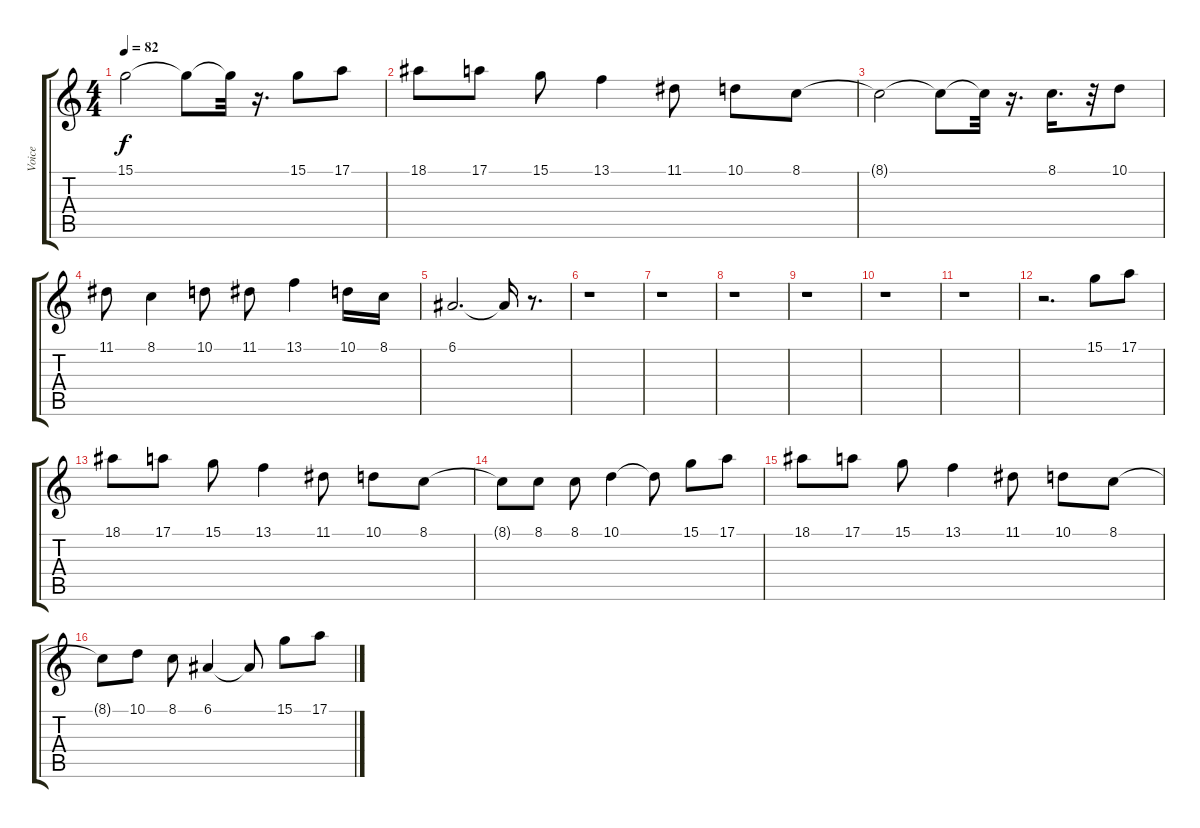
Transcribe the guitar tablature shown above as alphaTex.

\track ("Voice" "Voice") {instrument piccolo}
\staff {score tabs}
\tuning (E4 B3 G3 D3 A2 E2) {hide}
\ts (4 4)
\tempo 82
\clef g2
\ks c
15.1.2{dy f} 15.1{t}.8 15.1{t}.32 r.16{d} 15.1.8 17.1.8 |
18.1.8 17.1.8 15.1.8 13.1.4 11.1.8 10.1.8 8.1.8 |
8.1{t}.2 8.1{t}.8 8.1{t}.32 r.16{d} 8.1.16{d} r.32 10.1.8 |
11.1.8 8.1.4 10.1.8 11.1.8 13.1.4 10.1.16 8.1.16 |
6.1.2{d} 6.1{t}.16 r.8{d} |
r.1 |
r.1 |
r.1 |
r.1 |
r.1 |
r.1 |
r.2{d} 15.1.8 17.1.8 |
18.1.8 17.1.8 15.1.8 13.1.4 11.1.8 10.1.8 8.1.8 |
8.1{t}.8 8.1.8 8.1.8 10.1.4 10.1{t}.8 15.1.8 17.1.8 |
18.1.8 17.1.8 15.1.8 13.1.4 11.1.8 10.1.8 8.1.8 |
8.1{t}.8 10.1.8 8.1.8 6.1.4 6.1{t}.8 15.1.8 17.1.8
